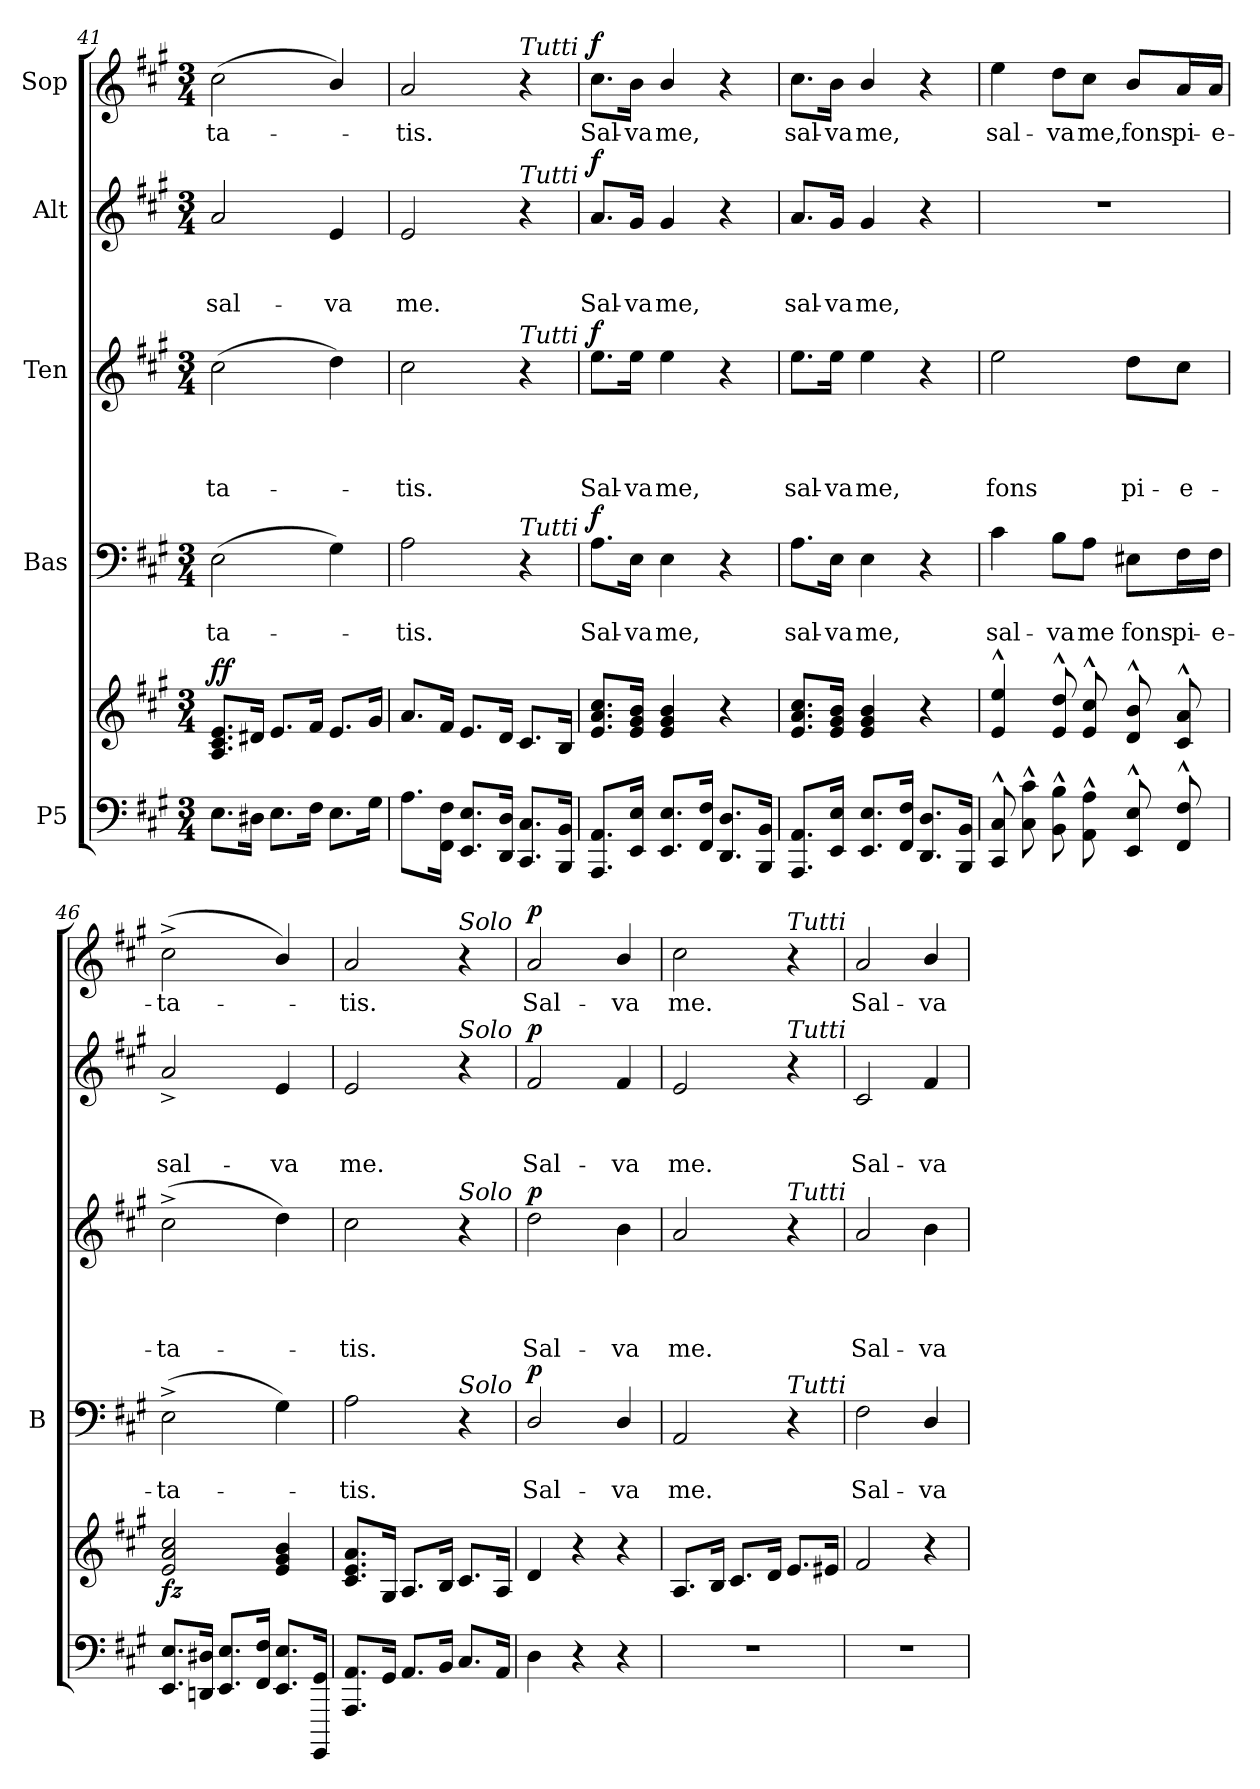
**kern	**kern	**dynam	**kern	**text	**text	**dynam	**kern	**text	**text	**text	**text	**dynam	**kern	**text	**text	**text	**dynam	**kern	**text	**dynam
*part5	*part5	*part5	*part4	*part4	*part4	*part4	*part3	*part3	*part3	*part3	*part3	*part3	*part2	*part2	*part2	*part2	*part2	*part1	*part1	*part1
*staff6	*staff5	*staff5/6	*staff4	*staff4	*staff4	*staff4	*staff3	*staff3	*staff3	*staff3	*staff3	*staff3	*staff2	*staff2	*staff2	*staff2	*staff2	*staff1	*staff1	*staff1
*I"P5	*	*	*I"Bas	*	*	*	*I"Ten	*	*	*	*	*	*I"Alt	*	*	*	*	*I"Sop	*	*
*	*	*	*I'B	*	*	*	*	*	*	*	*	*	*	*	*	*	*	*	*	*
*clefF4	*clefG2	*	*clefF4	*	*	*	*clefG2	*	*	*	*	*	*clefG2	*	*	*	*	*clefG2	*	*
*	*	*	*	*	*	*	*ITrd7c12	*	*	*	*	*	*	*	*	*	*	*	*	*
*k[f#c#g#]	*k[f#c#g#]	*	*k[f#c#g#]	*	*	*	*k[f#c#g#]	*	*	*	*	*	*k[f#c#g#]	*	*	*	*	*k[f#c#g#]	*	*
*A:	*A:	*	*A:	*	*	*	*A:	*	*	*	*	*	*A:	*	*	*	*	*A:	*	*
*M3/4	*M3/4	*	*M3/4	*	*	*	*M3/4	*	*	*	*	*	*M3/4	*	*	*	*	*M3/4	*	*
=41	=41	=41	=41	=41	=41	=41	=41	=41	=41	=41	=41	=41	=41	=41	=41	=41	=41	=41	=41	=41
!	!	!LO:DY:a	!	!	!LO:LY:b	!	!	!	!	!	!LO:LY:b	!	!	!	!	!LO:LY:b	!	!	!LO:LY:b	!
8.E\L	8.A/ 8.c#/ 8.e/L	ff	(>2E\	.	-ta-	.	(<2c#\	.	.	.	-ta-	.	2a/	.	.	sal-	.	(>2cc#\	-ta-	.
16D#X\Jk	16d#X/Jk	.	.	.	.	.	.	.	.	.	.	.	.	.	.	.	.	.	.	.
8.E\L	8.e/L	.	.	.	.	.	.	.	.	.	.	.	.	.	.	.	.	.	.	.
16F#\Jk	16f#/Jk	.	.	.	.	.	.	.	.	.	.	.	.	.	.	.	.	.	.	.
!	!	!	!	!	!	!	!	!	!	!	!	!	!	!	!	!LO:LY:b	!	!	!	!
8.E\L	8.e/L	.	4G#\)	.	.	.	4d\)	.	.	.	.	.	4e/	.	.	-va	.	4b/)	.	.
16G#\Jk	16g#/Jk	.	.	.	.	.	.	.	.	.	.	.	.	.	.	.	.	.	.	.
!!LO:LB:g=z
=42	=42	=42	=42	=42	=42	=42	=42	=42	=42	=42	=42	=42	=42	=42	=42	=42	=42	=42	=42	=42
!	!	!	!	!	!LO:LY:b	!	!	!	!	!	!LO:LY:b	!	!	!	!	!LO:LY:b	!	!	!LO:LY:b	!
8.A\L	8.a/L	.	2A\	.	-tis.	.	2c#\	.	.	.	-tis.	.	2e/	.	.	me.	.	2a/	-tis.	.
16FF#\ 16F#\Jk	16f#/Jk	.	.	.	.	.	.	.	.	.	.	.	.	.	.	.	.	.	.	.
8.EE/ 8.E/L	8.e/L	.	.	.	.	.	.	.	.	.	.	.	.	.	.	.	.	.	.	.
16DD/ 16D/Jk	16d/Jk	.	.	.	.	.	.	.	.	.	.	.	.	.	.	.	.	.	.	.
!	!	!	!	!	!	!	!	!	!	!	!	!	!	!	!	!	!	!LO:TX:a:i:t=Tutti	!	!
!	!	!	!	!	!	!	!	!	!	!	!	!	!LO:TX:a:i:t=Tutti	!	!	!	!	!	!	!
!	!	!	!	!	!	!	!LO:TX:a:i:t=Tutti	!	!	!	!	!	!	!	!	!	!	!	!	!
!	!	!	!LO:TX:a:i:t=Tutti	!	!	!	!	!	!	!	!	!	!	!	!	!	!	!	!	!
8.CC#/ 8.C#/L	8.c#/L	.	4r	.	.	.	4r	.	.	.	.	.	4r	.	.	.	.	4r	.	.
16BBB/ 16BB/Jk	16B/Jk	.	.	.	.	.	.	.	.	.	.	.	.	.	.	.	.	.	.	.
=43	=43	=43	=43	=43	=43	=43	=43	=43	=43	=43	=43	=43	=43	=43	=43	=43	=43	=43	=43	=43
!	!	!	!	!	!LO:LY:b	!LO:DY:a	!	!	!	!	!LO:LY:b	!LO:DY:a	!	!	!	!LO:LY:b	!LO:DY:a	!	!LO:LY:b	!LO:DY:a
8.AAA/ 8.AA/L	8.e/ 8.a/ 8.cc#/L	.	8.A\L	.	Sal-	f	8.e\L	.	.	.	Sal-	f	8.a/L	.	.	Sal-	f	8.cc#\L	Sal-	f
!	!	!	!	!	!LO:LY:b	!	!	!	!	!	!LO:LY:b	!	!	!	!	!LO:LY:b	!	!	!LO:LY:b	!
16EE/ 16E/Jk	16e/ 16g#/ 16b/Jk	.	16E\Jk	.	-va	.	16e\Jk	.	.	.	-va	.	16g#/Jk	.	.	-va	.	16b\Jk	-va	.
!	!	!	!	!	!LO:LY:b	!	!	!	!	!	!LO:LY:b	!	!	!	!	!LO:LY:b	!	!	!LO:LY:b	!
8.EE/ 8.E/L	4e/ 4g#/ 4b/	.	4E\	.	me,	.	4e\	.	.	.	me,	.	4g#/	.	.	me,	.	4b/	me,	.
16FF#/ 16F#/Jk	.	.	.	.	.	.	.	.	.	.	.	.	.	.	.	.	.	.	.	.
8.DD/ 8.D/L	4r	.	4r	.	.	.	4r	.	.	.	.	.	4r	.	.	.	.	4r	.	.
16BBB/ 16BB/Jk	.	.	.	.	.	.	.	.	.	.	.	.	.	.	.	.	.	.	.	.
=44	=44	=44	=44	=44	=44	=44	=44	=44	=44	=44	=44	=44	=44	=44	=44	=44	=44	=44	=44	=44
!	!	!	!	!	!LO:LY:b	!	!	!	!	!	!LO:LY:b	!	!	!	!	!LO:LY:b	!	!	!LO:LY:b	!
8.AAA/ 8.AA/L	8.e/ 8.a/ 8.cc#/L	.	8.A\L	.	sal-	.	8.e\L	.	.	.	sal-	.	8.a/L	.	.	sal-	.	8.cc#\L	sal-	.
!	!	!	!	!	!LO:LY:b	!	!	!	!	!	!LO:LY:b	!	!	!	!	!LO:LY:b	!	!	!LO:LY:b	!
16EE/ 16E/Jk	16e/ 16g#/ 16b/Jk	.	16E\Jk	.	-va	.	16e\Jk	.	.	.	-va	.	16g#/Jk	.	.	-va	.	16b\Jk	-va	.
!	!	!	!	!	!LO:LY:b	!	!	!	!	!	!LO:LY:b	!	!	!	!	!LO:LY:b	!	!	!LO:LY:b	!
8.EE/ 8.E/L	4e/ 4g#/ 4b/	.	4E\	.	me,	.	4e\	.	.	.	me,	.	4g#/	.	.	me,	.	4b/	me,	.
16FF#/ 16F#/Jk	.	.	.	.	.	.	.	.	.	.	.	.	.	.	.	.	.	.	.	.
8.DD/ 8.D/L	4r	.	4r	.	.	.	4r	.	.	.	.	.	4r	.	.	.	.	4r	.	.
16BBB/ 16BB/Jk	.	.	.	.	.	.	.	.	.	.	.	.	.	.	.	.	.	.	.	.
=45	=45	=45	=45	=45	=45	=45	=45	=45	=45	=45	=45	=45	=45	=45	=45	=45	=45	=45	=45	=45
!	!	!	!	!	!LO:LY:b	!	!	!	!	!	!LO:LY:b	!	!LO:N:vis=1	!	!	!	!	!	!LO:LY:b	!
8CC#/^^> 8C#/^^>	4e/^^> 4ee/^^>	.	4c#\	.	sal-	.	2e\	.	.	.	fons	.	2.r	.	.	.	.	4ee\	sal-	.
8C#\^^> 8c#\^^>	.	.	.	.	.	.	.	.	.	.	.	.	.	.	.	.	.	.	.	.
!	!	!	!	!	!LO:LY:b	!	!	!	!	!	!	!	!	!	!	!	!	!	!LO:LY:b	!
8BB\^^> 8B\^^>	8e/^^> 8dd/^^>	.	8B\L	.	-va	.	.	.	.	.	.	.	.	.	.	.	.	8dd\L	-va	.
!	!	!	!	!	!LO:LY:b	!	!	!	!	!	!	!	!	!	!	!	!	!	!LO:LY:b	!
8AA\^^> 8A\^^>	8e/^^> 8cc#/^^>	.	8A\J	.	me	.	.	.	.	.	.	.	.	.	.	.	.	8cc#\J	me,	.
!	!	!	!	!	!LO:LY:b	!	!	!	!	!	!LO:LY:b	!	!	!	!	!	!	!	!LO:LY:b	!
8EE/^^> 8E/^^>	8d/^^> 8b/^^>	.	8E#X\L	.	fons	.	8d\L	.	.	.	pi-	.	.	.	.	.	.	8b/L	fons	.
!	!	!	!	!	!LO:LY:b	!	!	!	!	!	!LO:LY:b	!	!	!	!	!	!	!	!LO:LY:b	!
8FF#/^^> 8F#/^^>	8c#/^^> 8a/^^>	.	16F#\L	.	pi-	.	8c#\J	.	.	.	-e-	.	.	.	.	.	.	16a/L	pi-	.
!	!	!	!	!	!LO:LY:b	!	!	!	!	!	!	!	!	!	!	!	!	!	!LO:LY:b	!
.	.	.	16F#\JJ	.	-e-	.	.	.	.	.	.	.	.	.	.	.	.	16a/JJ	-e-	.
=46	=46	=46	=46	=46	=46	=46	=46	=46	=46	=46	=46	=46	=46	=46	=46	=46	=46	=46	=46	=46
!	!	!LO:DY:b	!	!	!LO:LY:b	!	!	!	!	!	!LO:LY:b	!	!	!	!	!LO:LY:b	!	!	!LO:LY:b	!
8.EE/ 8.E/L	2e/ 2a/ 2cc#/	fz	(>2E^>\	.	-ta-	.	(>2c#^>\	.	.	.	-ta-	.	2a^</	.	.	sal-	.	(>2cc#^>\	-ta-	.
16DDni/ 16D#X/Jk	.	.	.	.	.	.	.	.	.	.	.	.	.	.	.	.	.	.	.	.
8.EE/ 8.E/L	.	.	.	.	.	.	.	.	.	.	.	.	.	.	.	.	.	.	.	.
16FF#/ 16F#/Jk	.	.	.	.	.	.	.	.	.	.	.	.	.	.	.	.	.	.	.	.
!	!	!	!	!	!	!	!	!	!	!	!	!	!	!	!	!LO:LY:b	!	!	!	!
8.EE/ 8.E/L	4e/ 4g#/ 4b/	.	4G#\)	.	.	.	4d\)	.	.	.	.	.	4e/	.	.	-va	.	4b/)	.	.
16GGGG#/ 16GG#/Jk	.	.	.	.	.	.	.	.	.	.	.	.	.	.	.	.	.	.	.	.
=47	=47	=47	=47	=47	=47	=47	=47	=47	=47	=47	=47	=47	=47	=47	=47	=47	=47	=47	=47	=47
!	!	!	!	!	!LO:LY:b	!	!	!	!	!	!LO:LY:b	!	!	!	!	!LO:LY:b	!	!	!LO:LY:b	!
8.AAA/ 8.AA/L	8.c#/ 8.e/ 8.a/L	.	2A\	.	-tis.	.	2c#\	.	.	.	-tis.	.	2e/	.	.	me.	.	2a/	-tis.	.
16GG#/Jk	16G#/Jk	.	.	.	.	.	.	.	.	.	.	.	.	.	.	.	.	.	.	.
8.AA/L	8.A/L	.	.	.	.	.	.	.	.	.	.	.	.	.	.	.	.	.	.	.
16BB/Jk	16B/Jk	.	.	.	.	.	.	.	.	.	.	.	.	.	.	.	.	.	.	.
!	!	!	!	!	!	!	!	!	!	!	!	!	!	!	!	!	!	!LO:TX:a:i:t=Solo	!	!
!	!	!	!	!	!	!	!	!	!	!	!	!	!LO:TX:a:i:t=Solo	!	!	!	!	!	!	!
!	!	!	!	!	!	!	!LO:TX:a:i:t=Solo	!	!	!	!	!	!	!	!	!	!	!	!	!
!	!	!	!LO:TX:a:i:t=Solo	!	!	!	!	!	!	!	!	!	!	!	!	!	!	!	!	!
8.C#/L	8.c#/L	.	4r	.	.	.	4r	.	.	.	.	.	4r	.	.	.	.	4r	.	.
16AA/Jk	16A/Jk	.	.	.	.	.	.	.	.	.	.	.	.	.	.	.	.	.	.	.
!!LO:PB:g=z
=48	=48	=48	=48	=48	=48	=48	=48	=48	=48	=48	=48	=48	=48	=48	=48	=48	=48	=48	=48	=48
!	!	!	!	!	!LO:LY:b	!LO:DY:a	!	!	!	!	!LO:LY:b	!LO:DY:a	!	!	!	!LO:LY:b	!LO:DY:a	!	!LO:LY:b	!LO:DY:a
4D\	4d/	.	2D/	.	Sal-	p	2d\	.	.	.	Sal-	p	2f#/	.	.	Sal-	p	2a/	Sal-	p
4r	4r	.	.	.	.	.	.	.	.	.	.	.	.	.	.	.	.	.	.	.
!	!	!	!	!	!LO:LY:b	!	!	!	!	!	!LO:LY:b	!	!	!	!	!LO:LY:b	!	!	!LO:LY:b	!
4r	4r	.	4D/	.	-va	.	4B\	.	.	.	-va	.	4f#/	.	.	-va	.	4b/	-va	.
=49	=49	=49	=49	=49	=49	=49	=49	=49	=49	=49	=49	=49	=49	=49	=49	=49	=49	=49	=49	=49
!LO:N:vis=1	!	!	!	!	!LO:LY:b	!	!	!	!	!	!LO:LY:b	!	!	!	!	!LO:LY:b	!	!	!LO:LY:b	!
2.r	8.A/L	.	2AA/	.	me.	.	2A/	.	.	.	me.	.	2e/	.	.	me.	.	2cc#\	me.	.
.	16B/Jk	.	.	.	.	.	.	.	.	.	.	.	.	.	.	.	.	.	.	.
.	8.c#/L	.	.	.	.	.	.	.	.	.	.	.	.	.	.	.	.	.	.	.
.	16d/Jk	.	.	.	.	.	.	.	.	.	.	.	.	.	.	.	.	.	.	.
!	!	!	!	!	!	!	!	!	!	!	!	!	!	!	!	!	!	!LO:TX:a:i:t=Tutti	!	!
!	!	!	!	!	!	!	!	!	!	!	!	!	!LO:TX:a:i:t=Tutti	!	!	!	!	!	!	!
!	!	!	!	!	!	!	!LO:TX:a:i:t=Tutti	!	!	!	!	!	!	!	!	!	!	!	!	!
!	!	!	!LO:TX:a:i:t=Tutti	!	!	!	!	!	!	!	!	!	!	!	!	!	!	!	!	!
.	8.e/L	.	4r	.	.	.	4r	.	.	.	.	.	4r	.	.	.	.	4r	.	.
.	16e#X/Jk	.	.	.	.	.	.	.	.	.	.	.	.	.	.	.	.	.	.	.
=50	=50	=50	=50	=50	=50	=50	=50	=50	=50	=50	=50	=50	=50	=50	=50	=50	=50	=50	=50	=50
!LO:N:vis=1	!	!	!	!	!LO:LY:b	!	!	!	!	!	!LO:LY:b	!	!	!	!	!LO:LY:b	!	!	!LO:LY:b	!
2.r	2f#/	.	2F#\	.	Sal-	.	2A/	.	.	.	Sal-	.	2c#/	.	.	Sal-	.	2a/	Sal-	.
!	!	!	!	!	!LO:LY:b	!	!	!	!	!	!LO:LY:b	!	!	!	!	!LO:LY:b	!	!	!LO:LY:b	!
.	4r	.	4D/	.	-va	.	4B\	.	.	.	-va	.	4f#/	.	.	-va	.	4b/	-va	.
=	=	=	=	=	=	=	=	=	=	=	=	=	=	=	=	=	=	=	=	=
*-	*-	*-	*-	*-	*-	*-	*-	*-	*-	*-	*-	*-	*-	*-	*-	*-	*-	*-	*-	*-
